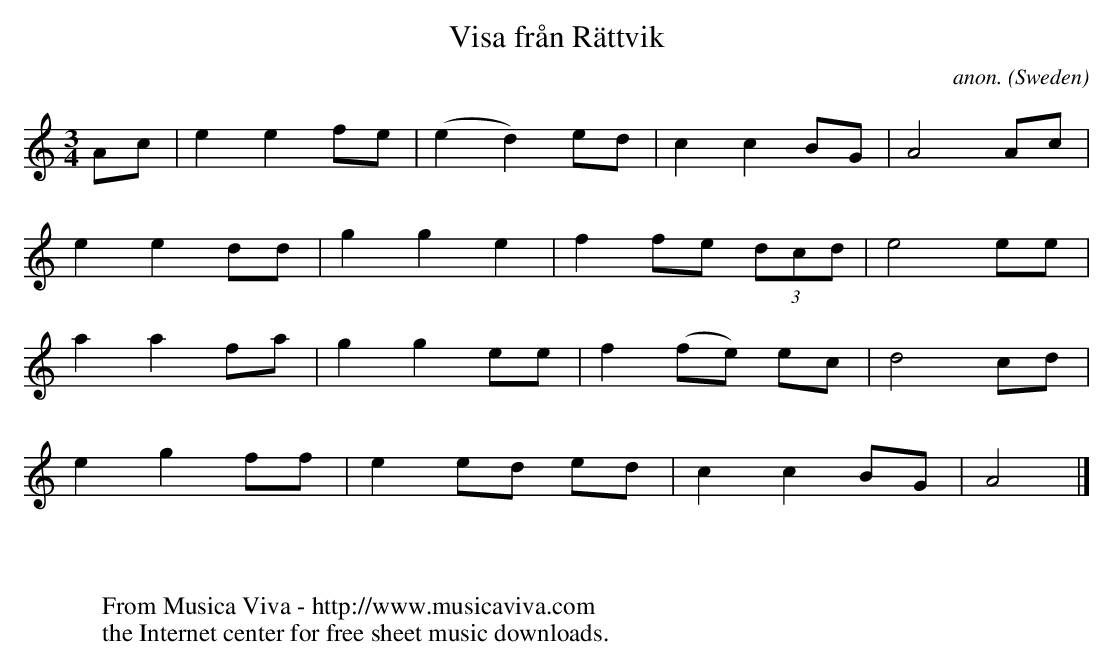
X:1
T:Visa fr\aan R\"attvik
C:anon.
O:Sweden
M:3/4
L:1/8
K:Am
Ac|e2e2fe|(e2d2)ed|c2c2BG|A4Ac|
e2e2dd|g2g2e2|f2fe (3dcd|e4ee|
a2a2fa|g2g2ee|f2(fe) ec|d4cd|
e2g2ff|e2ed ed|c2c2BG|A4|]
W:
W:
W:  From Musica Viva - http://www.musicaviva.com
W:  the Internet center for free sheet music downloads.
